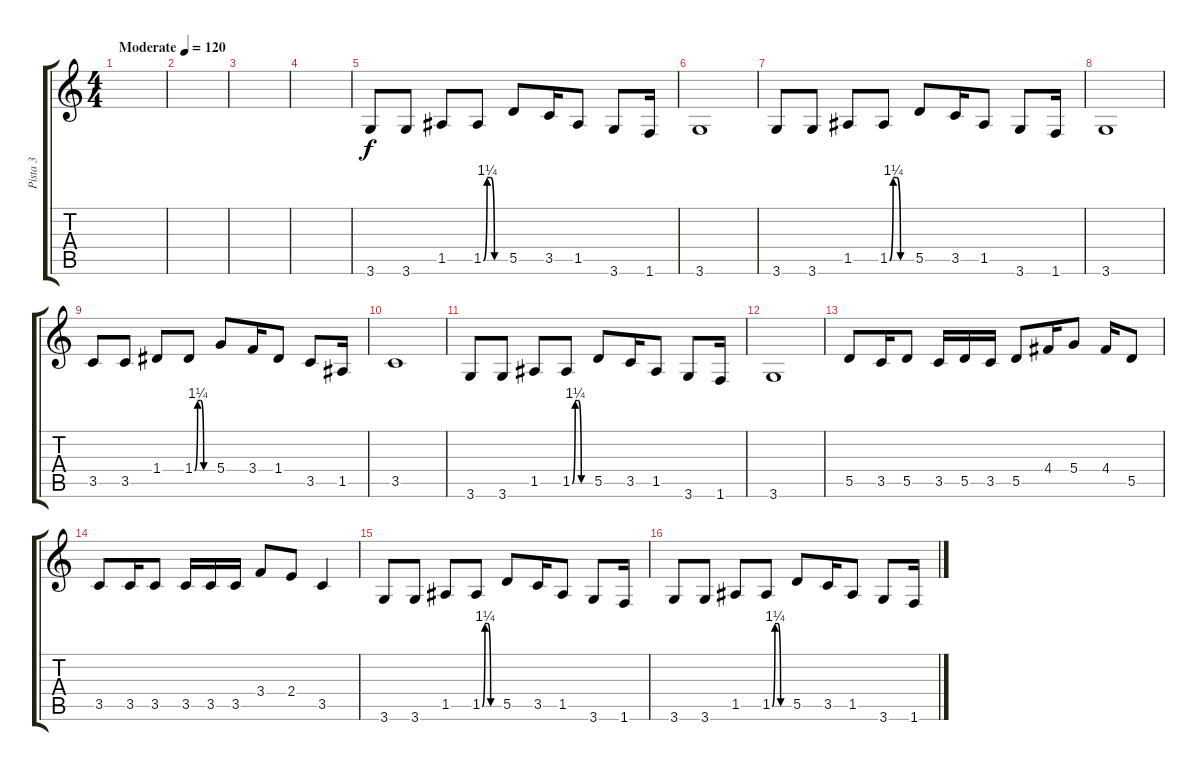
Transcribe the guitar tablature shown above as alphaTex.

\track ("Pista 3" "Pista 3") {instrument overdrivenguitar}
\staff {score tabs}
\tuning (E4 B3 G3 D3 A2 E2) {hide}
\ts (4 4)
\tempo (120 "Moderate")
\clef g2
\ks c
|
|
|
|
3.6.8 3.6.8 1.5.8 1.5{be (custom 0 0 10 5 20 5 30 0 60 0)}.8 5.5.8 3.5.16 1.5.8 3.6.8 1.6.16 |
3.6.1 |
3.6.8 3.6.8 1.5.8 1.5{be (custom 0 0 10 5 20 5 30 0 60 0)}.8 5.5.8 3.5.16 1.5.8 3.6.8 1.6.16 |
3.6.1 |
3.5.8 3.5.8 1.4.8 1.4{be (custom 0 0 10 5 20 5 30 0 60 0)}.8 5.4.8 3.4.16 1.4.8 3.5.8 1.5.16 |
3.5.1 |
3.6.8 3.6.8 1.5.8 1.5{be (custom 0 0 10 5 20 5 30 0 60 0)}.8 5.5.8 3.5.16 1.5.8 3.6.8 1.6.16 |
3.6.1 |
5.5.8 3.5.16 5.5.8 3.5.16 5.5.16 3.5.16 5.5.8 4.4.16 5.4.8 4.4.16 5.5.8 |
3.5.8 3.5.16 3.5.8 3.5.16 3.5.16 3.5.16 3.4.8 2.4.8 3.5.4 |
3.6.8 3.6.8 1.5.8 1.5{be (custom 0 0 10 5 20 5 30 0 60 0)}.8 5.5.8 3.5.16 1.5.8 3.6.8 1.6.16 |
3.6.8 3.6.8 1.5.8 1.5{be (custom 0 0 10 5 20 5 30 0 60 0)}.8 5.5.8 3.5.16 1.5.8 3.6.8 1.6.16
